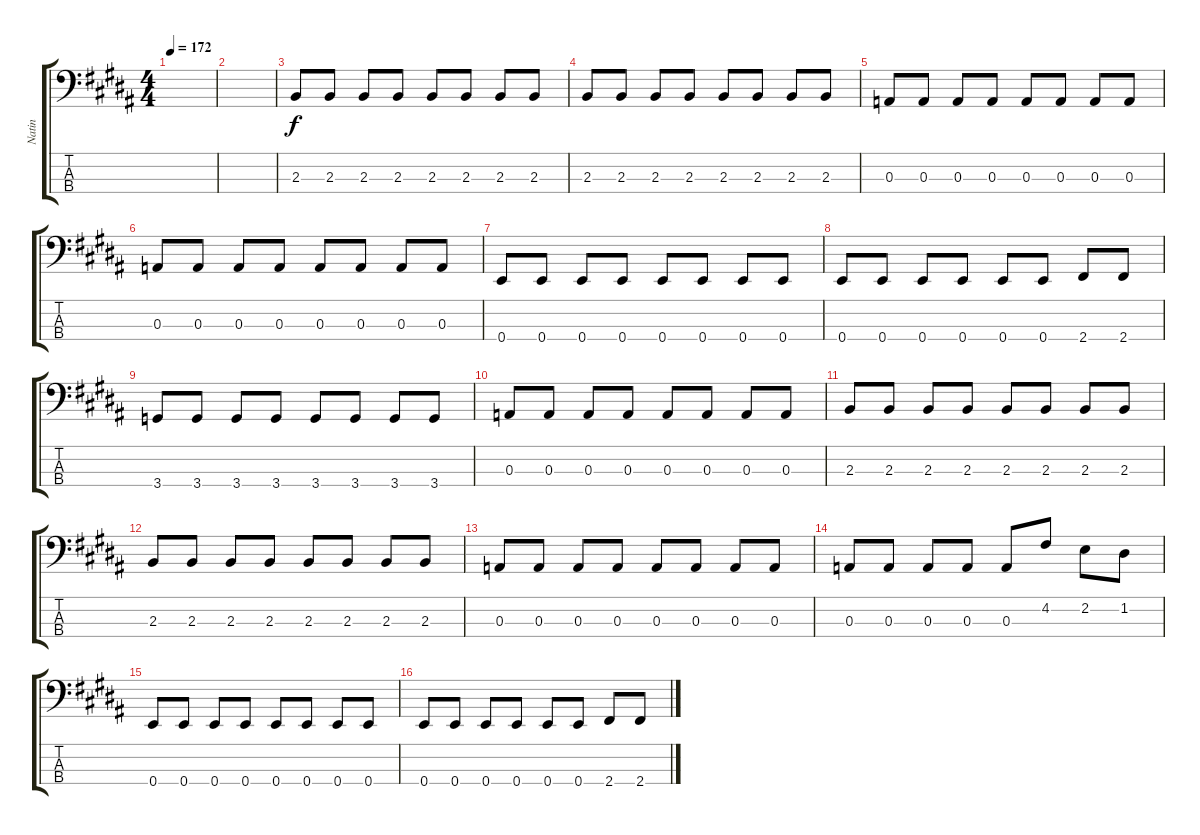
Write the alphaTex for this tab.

\track ("Natin" "Natin") {instrument electricbassfinger}
\staff {score tabs}
\tuning (G2 D2 A1 E1) {hide}
\ts (4 4)
\tempo 172
\clef f4
\ks b
|
|
2.3.8 2.3.8 2.3.8 2.3.8 2.3.8 2.3.8 2.3.8 2.3.8 |
2.3.8 2.3.8 2.3.8 2.3.8 2.3.8 2.3.8 2.3.8 2.3.8 |
0.3.8 0.3.8 0.3.8 0.3.8 0.3.8 0.3.8 0.3.8 0.3.8 |
0.3.8 0.3.8 0.3.8 0.3.8 0.3.8 0.3.8 0.3.8 0.3.8 |
0.4.8 0.4.8 0.4.8 0.4.8 0.4.8 0.4.8 0.4.8 0.4.8 |
0.4.8 0.4.8 0.4.8 0.4.8 0.4.8 0.4.8 2.4.8 2.4.8 |
3.4.8 3.4.8 3.4.8 3.4.8 3.4.8 3.4.8 3.4.8 3.4.8 |
0.3.8 0.3.8 0.3.8 0.3.8 0.3.8 0.3.8 0.3.8 0.3.8 |
2.3.8 2.3.8 2.3.8 2.3.8 2.3.8 2.3.8 2.3.8 2.3.8 |
2.3.8 2.3.8 2.3.8 2.3.8 2.3.8 2.3.8 2.3.8 2.3.8 |
0.3.8 0.3.8 0.3.8 0.3.8 0.3.8 0.3.8 0.3.8 0.3.8 |
0.3.8 0.3.8 0.3.8 0.3.8 0.3.8 4.2.8 2.2.8 1.2.8 |
0.4.8 0.4.8 0.4.8 0.4.8 0.4.8 0.4.8 0.4.8 0.4.8 |
0.4.8 0.4.8 0.4.8 0.4.8 0.4.8 0.4.8 2.4.8 2.4.8
